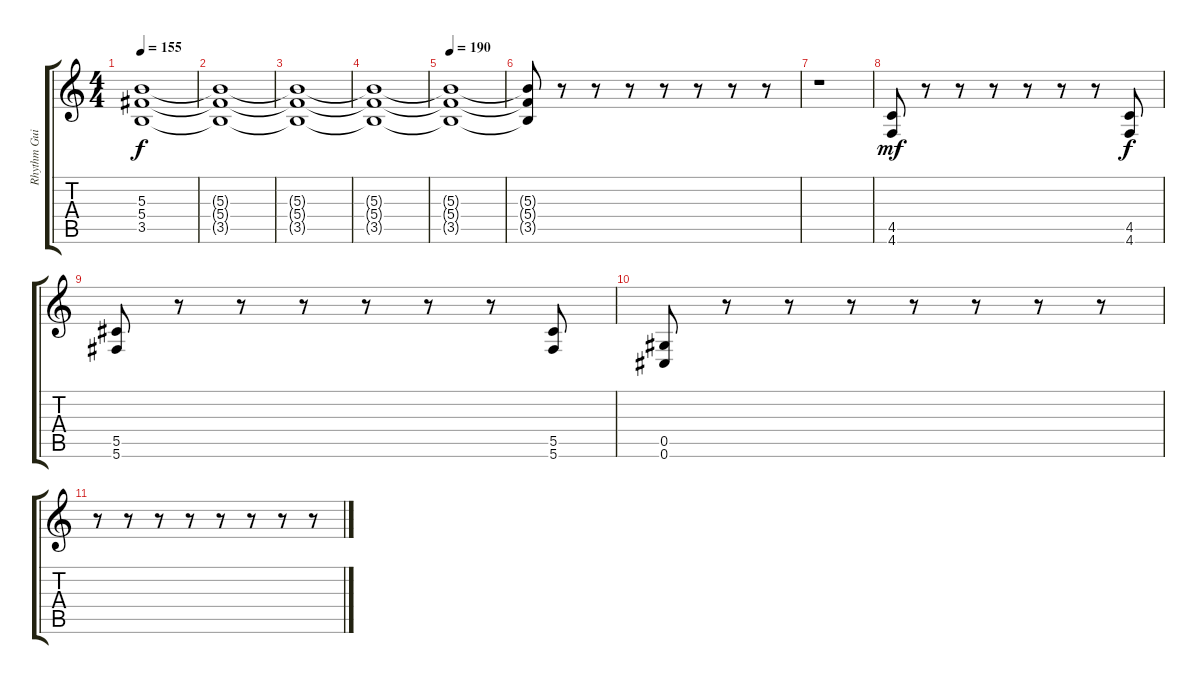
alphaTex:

\track ("Rhythm Guitar" "Rhythm Gui") {instrument distortionguitar}
\staff {score tabs}
\tuning (Eb4 Bb3 Gb3 Db3 Ab2 Db2) {hide}
\ts (4 4)
\tempo 155
\clef g2
\ks c
(5.3 5.4 3.5).1{dy f} |
(5.3{t} 5.4{t} 3.5{t}).1 |
(5.3{t} 5.4{t} 3.5{t}).1 |
(5.3{t} 5.4{t} 3.5{t}).1 |
\tempo 190
(5.3{t} 5.4{t} 3.5{t}).1 |
(5.3{t} 5.4{t} 3.5{t}).8 r.8 r.8 r.8 r.8 r.8 r.8 r.8 |
r.1 |
(4.5 4.6).8{dy mf} r.8 r.8 r.8 r.8 r.8 r.8 (4.5 4.6).8{dy f} |
(5.5 5.6).8 r.8 r.8 r.8 r.8 r.8 r.8 (5.5 5.6).8 |
(0.5 0.6).8 r.8 r.8 r.8 r.8 r.8 r.8 r.8 |
r.8 r.8 r.8 r.8 r.8 r.8 r.8 r.8
